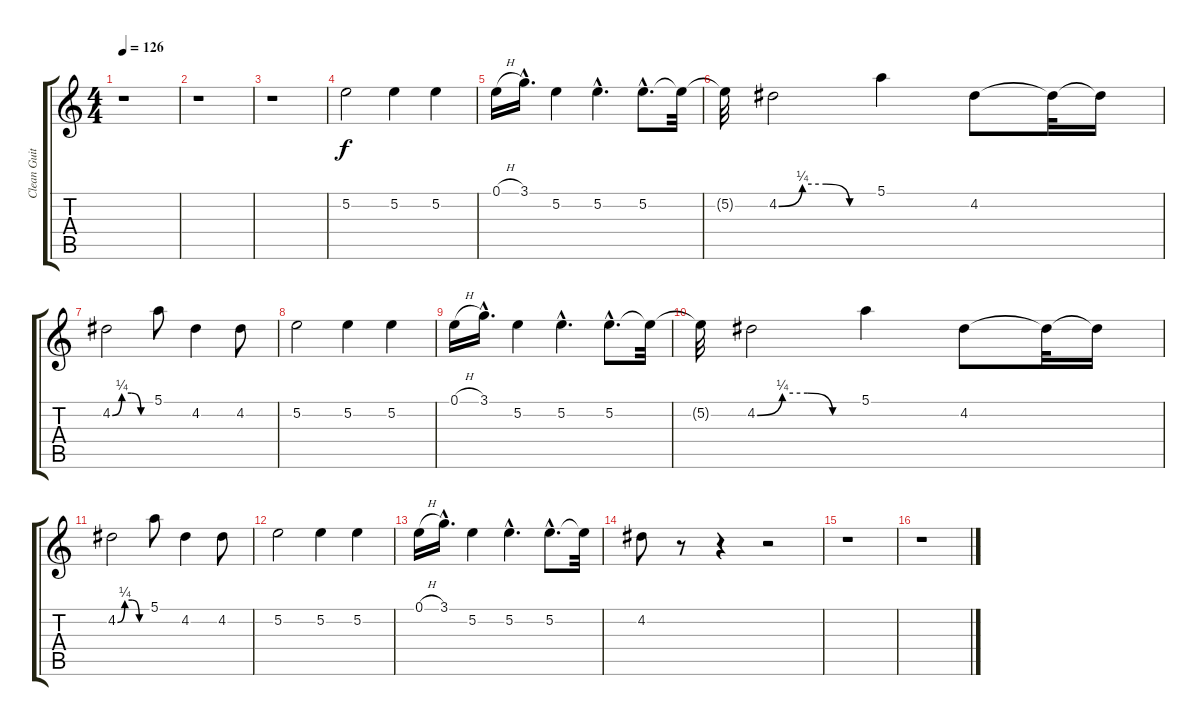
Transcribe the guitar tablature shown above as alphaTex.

\track ("Clean Guitar" "Clean Guit") {instrument electricguitarclean}
\staff {score tabs}
\tuning (E4 B3 G3 D3 A2 E2) {hide}
\ts (4 4)
\tempo 126
\clef g2
\ks c
r.1{dy f} |
r.1 |
r.1 |
5.2.2 5.2.4 5.2.4 |
0.1{h}.16 3.1{hac}.16{d} 5.2.4 5.2{hac}.4{d} 5.2{hac}.8{d} 5.2{t}.32 |
5.2{t}.32 4.2{be (custom 0 0 15 1 30 1 45 0 60 0)}.2 5.1.4 4.2.8 4.2{t}.32 4.2{t}.16 |
4.2{be (custom 0 0 15 1 30 1 45 0 60 0)}.2 5.1.8 4.2.4 4.2.8 |
5.2.2 5.2.4 5.2.4 |
0.1{h}.16 3.1{hac}.16{d} 5.2.4 5.2{hac}.4{d} 5.2{hac}.8{d} 5.2{t}.32 |
5.2{t}.32 4.2{be (custom 0 0 15 1 30 1 45 0 60 0)}.2 5.1.4 4.2.8 4.2{t}.32 4.2{t}.16 |
4.2{be (custom 0 0 15 1 30 1 45 0 60 0)}.2 5.1.8 4.2.4 4.2.8 |
5.2.2 5.2.4 5.2.4 |
0.1{h}.16 3.1{hac}.16{d} 5.2.4 5.2{hac}.4{d} 5.2{hac}.8{d} 5.2{t}.32 |
4.2.8 r.8 r.4 r.2 |
r.1 |
r.1
